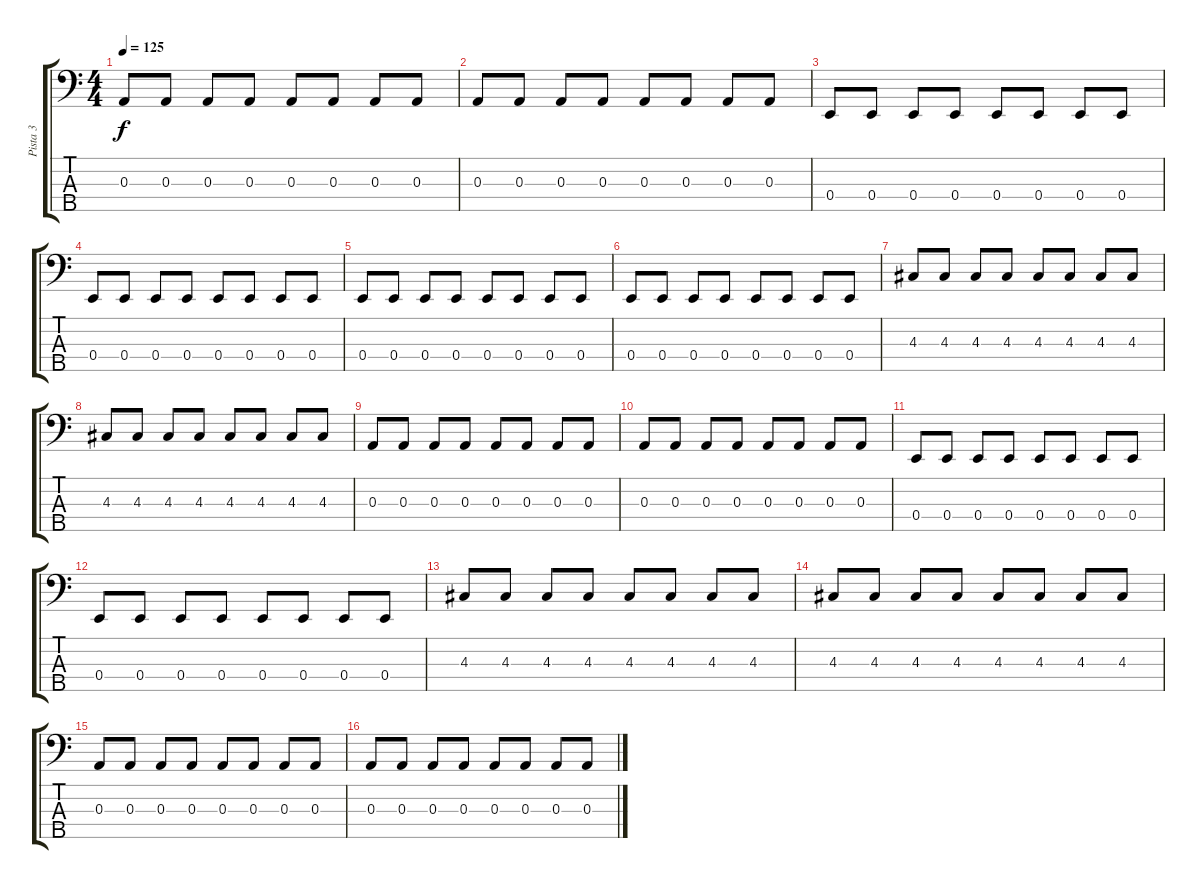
\track ("Pista 3" "Pista 3") {instrument synthbass2}
\staff {score tabs}
\tuning (G2 D2 A1 E1 B0) {hide}
\ts (4 4)
\tempo 125
\clef f4
\ks c
0.3.8{dy f} 0.3.8 0.3.8 0.3.8 0.3.8 0.3.8 0.3.8 0.3.8 |
0.3.8 0.3.8 0.3.8 0.3.8 0.3.8 0.3.8 0.3.8 0.3.8 |
0.4.8 0.4.8 0.4.8 0.4.8 0.4.8 0.4.8 0.4.8 0.4.8 |
0.4.8 0.4.8 0.4.8 0.4.8 0.4.8 0.4.8 0.4.8 0.4.8 |
0.4.8 0.4.8 0.4.8 0.4.8 0.4.8 0.4.8 0.4.8 0.4.8 |
0.4.8 0.4.8 0.4.8 0.4.8 0.4.8 0.4.8 0.4.8 0.4.8 |
4.3.8 4.3.8 4.3.8 4.3.8 4.3.8 4.3.8 4.3.8 4.3.8 |
4.3.8 4.3.8 4.3.8 4.3.8 4.3.8 4.3.8 4.3.8 4.3.8 |
0.3.8 0.3.8 0.3.8 0.3.8 0.3.8 0.3.8 0.3.8 0.3.8 |
0.3.8 0.3.8 0.3.8 0.3.8 0.3.8 0.3.8 0.3.8 0.3.8 |
0.4.8 0.4.8 0.4.8 0.4.8 0.4.8 0.4.8 0.4.8 0.4.8 |
0.4.8 0.4.8 0.4.8 0.4.8 0.4.8 0.4.8 0.4.8 0.4.8 |
4.3.8 4.3.8 4.3.8 4.3.8 4.3.8 4.3.8 4.3.8 4.3.8 |
4.3.8 4.3.8 4.3.8 4.3.8 4.3.8 4.3.8 4.3.8 4.3.8 |
0.3.8 0.3.8 0.3.8 0.3.8 0.3.8 0.3.8 0.3.8 0.3.8 |
0.3.8 0.3.8 0.3.8 0.3.8 0.3.8 0.3.8 0.3.8 0.3.8
